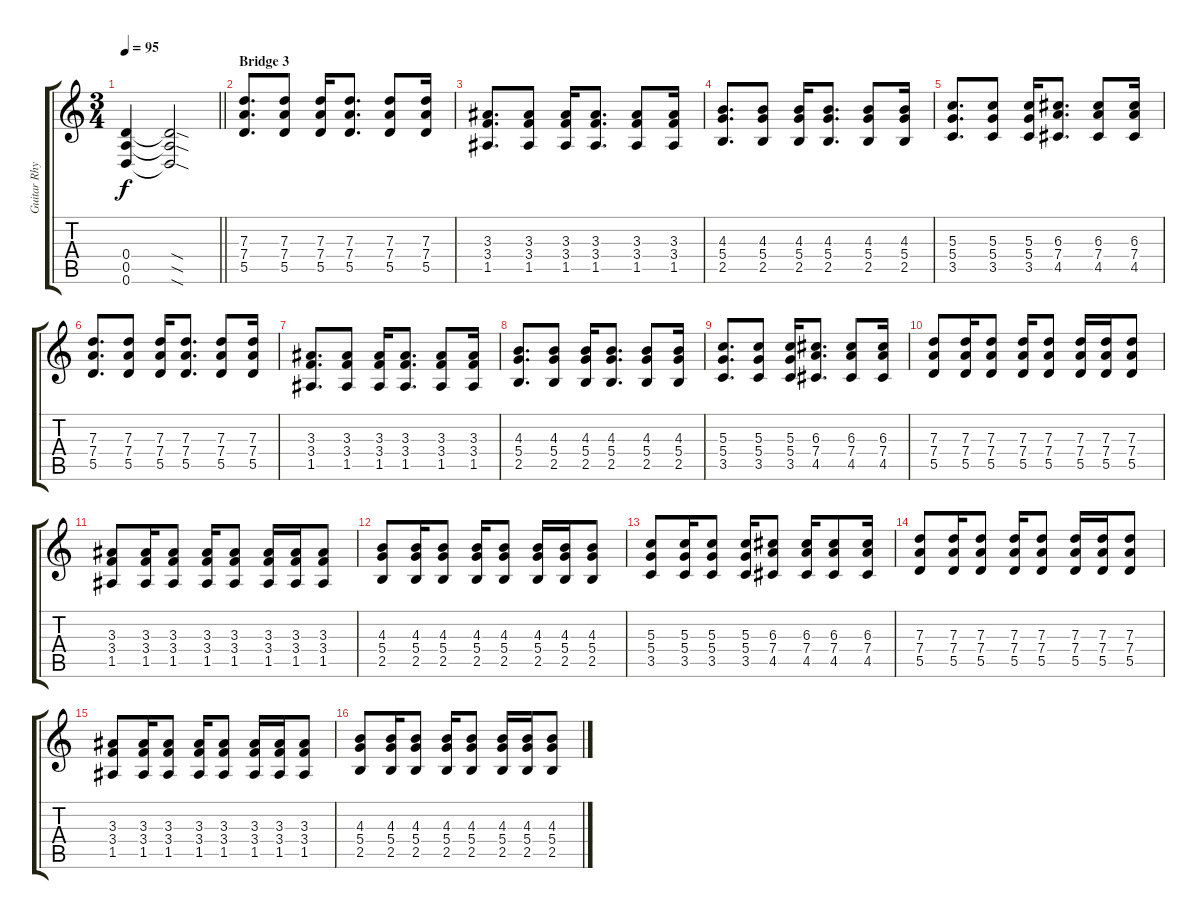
\track ("Guitar Rhythm Zacky" "Guitar Rhy") {instrument distortionguitar}
\staff {score tabs}
\tuning (E4 B3 G3 D3 A2 D2) {hide}
\ts (3 4)
\tempo 95
\clef g2
\barLineRight lightlight
\ks c
(0.4 0.5 0.6).4{dy f} (0.4{sod t} 0.5{sod t} 0.6{sod t}).2 |
\section ("" "Bridge 3")
(7.3 7.4 5.5).8{d} (7.3 7.4 5.5).8 (7.3 7.4 5.5).16 (7.3 7.4 5.5).8{d} (7.3 7.4 5.5).8 (7.3 7.4 5.5).16 |
(3.3 3.4 1.5).8{d} (3.3 3.4 1.5).8 (3.3 3.4 1.5).16 (3.3 3.4 1.5).8{d} (3.3 3.4 1.5).8 (3.3 3.4 1.5).16 |
(4.3 5.4 2.5).8{d} (4.3 5.4 2.5).8 (4.3 5.4 2.5).16 (4.3 5.4 2.5).8{d} (4.3 5.4 2.5).8 (4.3 5.4 2.5).16 |
(5.3 5.4 3.5).8{d} (5.3 5.4 3.5).8 (5.3 5.4 3.5).16 (6.3 7.4 4.5).8{d} (6.3 7.4 4.5).8 (6.3 7.4 4.5).16 |
(7.3 7.4 5.5).8{d} (7.3 7.4 5.5).8 (7.3 7.4 5.5).16 (7.3 7.4 5.5).8{d} (7.3 7.4 5.5).8 (7.3 7.4 5.5).16 |
(3.3 3.4 1.5).8{d} (3.3 3.4 1.5).8 (3.3 3.4 1.5).16 (3.3 3.4 1.5).8{d} (3.3 3.4 1.5).8 (3.3 3.4 1.5).16 |
(4.3 5.4 2.5).8{d} (4.3 5.4 2.5).8 (4.3 5.4 2.5).16 (4.3 5.4 2.5).8{d} (4.3 5.4 2.5).8 (4.3 5.4 2.5).16 |
(5.3 5.4 3.5).8{d} (5.3 5.4 3.5).8 (5.3 5.4 3.5).16 (6.3 7.4 4.5).8{d} (6.3 7.4 4.5).8 (6.3 7.4 4.5).16 |
(7.3 7.4 5.5).8 (7.3 7.4 5.5).16 (7.3 7.4 5.5).8 (7.3 7.4 5.5).16 (7.3 7.4 5.5).8 (7.3 7.4 5.5).16 (7.3 7.4 5.5).16 (7.3 7.4 5.5).8 |
(3.3 3.4 1.5).8 (3.3 3.4 1.5).16 (3.3 3.4 1.5).8 (3.3 3.4 1.5).16 (3.3 3.4 1.5).8 (3.3 3.4 1.5).16 (3.3 3.4 1.5).16 (3.3 3.4 1.5).8 |
(4.3 5.4 2.5).8 (4.3 5.4 2.5).16 (4.3 5.4 2.5).8 (4.3 5.4 2.5).16 (4.3 5.4 2.5).8 (4.3 5.4 2.5).16 (4.3 5.4 2.5).16 (4.3 5.4 2.5).8 |
(5.3 5.4 3.5).8 (5.3 5.4 3.5).16 (5.3 5.4 3.5).8 (5.3 5.4 3.5).16 (6.3 7.4 4.5).8 (6.3 7.4 4.5).16 (6.3 7.4 4.5).8 (6.3 7.4 4.5).16 |
(7.3 7.4 5.5).8 (7.3 7.4 5.5).16 (7.3 7.4 5.5).8 (7.3 7.4 5.5).16 (7.3 7.4 5.5).8 (7.3 7.4 5.5).16 (7.3 7.4 5.5).16 (7.3 7.4 5.5).8 |
(3.3 3.4 1.5).8 (3.3 3.4 1.5).16 (3.3 3.4 1.5).8 (3.3 3.4 1.5).16 (3.3 3.4 1.5).8 (3.3 3.4 1.5).16 (3.3 3.4 1.5).16 (3.3 3.4 1.5).8 |
(4.3 5.4 2.5).8 (4.3 5.4 2.5).16 (4.3 5.4 2.5).8 (4.3 5.4 2.5).16 (4.3 5.4 2.5).8 (4.3 5.4 2.5).16 (4.3 5.4 2.5).16 (4.3 5.4 2.5).8
